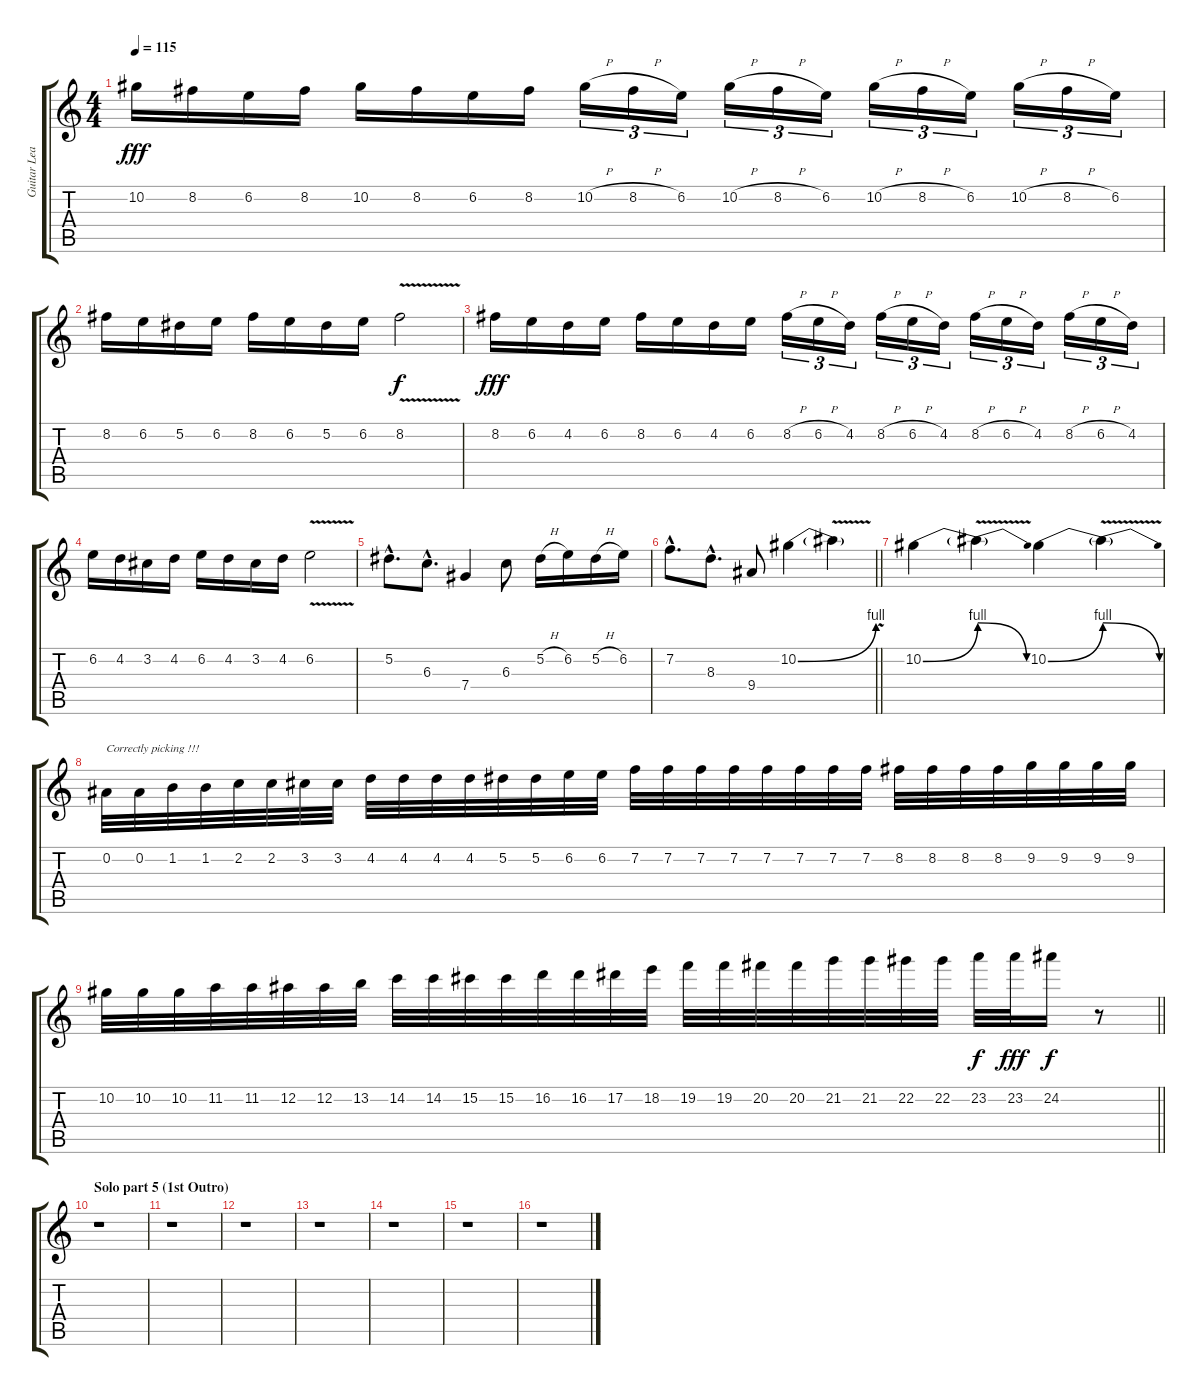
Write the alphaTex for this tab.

\track ("Guitar Lead Solo 1" "Guitar Lea") {instrument distortionguitar}
\staff {score tabs}
\tuning (Eb4 Bb3 Gb3 Db3 Ab2 Eb2) {hide}
\ts (4 4)
\tempo 115
\clef g2
\ks c
10.2.16{dy fff} 8.2.16 6.2.16 8.2.16 10.2.16 8.2.16 6.2.16 8.2.16 10.2{h}.16{tu (3 2)} 8.2{h}.16{tu (3 2)} 6.2.16{tu (3 2)} 10.2{h}.16{tu (3 2)} 8.2{h}.16{tu (3 2)} 6.2.16{tu (3 2)} 10.2{h}.16{tu (3 2)} 8.2{h}.16{tu (3 2)} 6.2.16{tu (3 2)} 10.2{h}.16{tu (3 2)} 8.2{h}.16{tu (3 2)} 6.2.16{tu (3 2)} |
8.2.16 6.2.16 5.2.16 6.2.16 8.2.16 6.2.16 5.2.16 6.2.16 8.2{v}.2{dy f} |
8.2.16{dy fff} 6.2.16 4.2.16 6.2.16 8.2.16 6.2.16 4.2.16 6.2.16 8.2{h}.16{tu (3 2)} 6.2{h}.16{tu (3 2)} 4.2.16{tu (3 2)} 8.2{h}.16{tu (3 2)} 6.2{h}.16{tu (3 2)} 4.2.16{tu (3 2)} 8.2{h}.16{tu (3 2)} 6.2{h}.16{tu (3 2)} 4.2.16{tu (3 2)} 8.2{h}.16{tu (3 2)} 6.2{h}.16{tu (3 2)} 4.2.16{tu (3 2)} |
6.2.16 4.2.16 3.2.16 4.2.16 6.2.16 4.2.16 3.2.16 4.2.16 6.2{v}.2 |
5.2{hac}.8{d} 6.3{hac}.8{d} 7.4.4 6.3.8 5.2{h}.16 6.2.16 5.2{h}.16 6.2.16 |
\barLineRight lightlight
7.2{hac}.8{d} 8.3{hac}.8{d} 9.4.8 10.2{be (bend 0 0 60 4)}.4 10.2{v t}.4 |
10.2{be (bend 0 0 60 4)}.4 10.2{be (release 0 4 60 0) v t}.4 10.2{be (bend 0 0 60 4)}.4 10.2{be (release 0 4 60 0) v t}.4 |
0.2.32{txt "Correctly picking !!!" balance 8} 0.2.32 1.2.32 1.2.32 2.2.32 2.2.32 3.2.32 3.2.32 4.2.32 4.2.32 4.2.32 4.2.32 5.2.32 5.2.32 6.2.32 6.2.32 7.2.32 7.2.32 7.2.32 7.2.32 7.2.32 7.2.32 7.2.32 7.2.32 8.2.32 8.2.32 8.2.32 8.2.32 9.2.32 9.2.32 9.2.32 9.2.32 |
\barLineRight lightlight
10.2.32 10.2.32 10.2.32 11.2.32 11.2.32 12.2.32 12.2.32 13.2.32 14.2.32 14.2.32 15.2.32 15.2.32 16.2.32 16.2.32 17.2.32 18.2.32 19.2.32 19.2.32 20.2.32 20.2.32 21.2.32 21.2.32 22.2.32 22.2.32 23.2.32{dy f} 23.2.32{dy fff} 24.2.16{dy f} r.8 |
\section ("" "Solo part 5 (1st Outro)")
r.1 |
r.1 |
r.1 |
r.1 |
r.1 |
r.1 |
r.1
